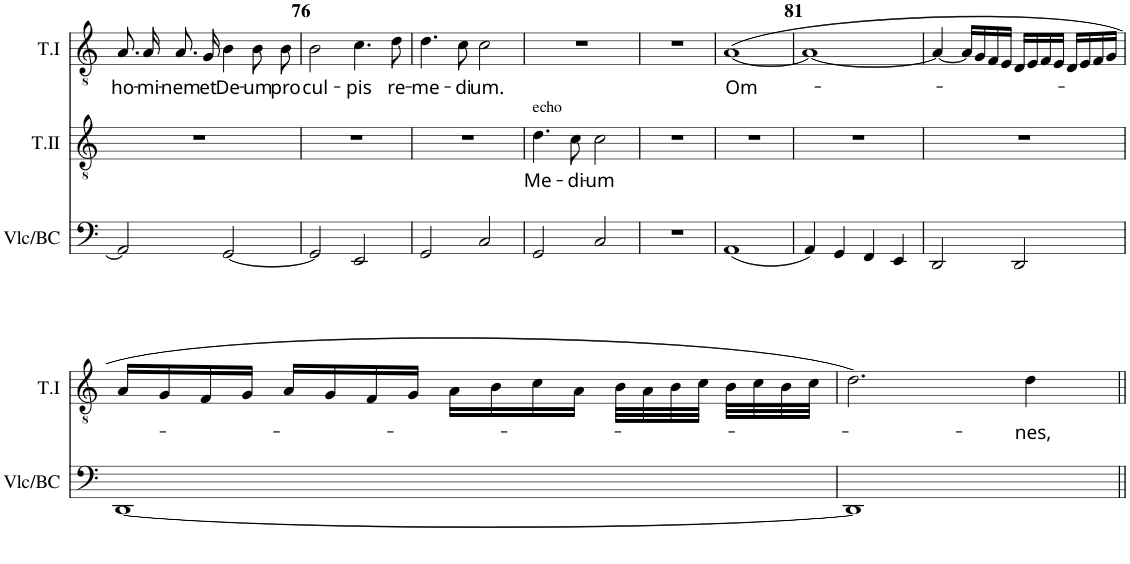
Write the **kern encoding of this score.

**kern	**kern	**text	**kern	**text
*part3	*part2	*part2	*part1	*part1
*staff3	*staff2	*staff2	*staff1	*staff1
*I"Violoncelle &amp; Basse Continue	*I"Tenor II	*	*I"Tenor I	*
*I'Vlc/BC	*I'T.II	*	*I'T.I	*
!!LO:PB:g=z
*clefF4	*clefGv2	*	*clefGv2	*
*	*Trd7c12	*	*Trd7c12	*
*k[]	*k[]	*	*k[]	*
*M2/2	*M2/2	*	*M2/2	*
*met(c|)	*met(c|)	*	*met(c|)	*
=75	=75	=75	=75	=75
!	!	!	!	!LO:LY:b
2AA/]	1r	.	8.A/	ho-
!	!	!	!	!LO:LY:b
.	.	.	16A/	-mi-
!	!	!	!	!LO:LY:b
.	.	.	8.A/	-nem
!	!	!	!	!LO:LY:b
.	.	.	16G/	et
!	!	!	!	!LO:LY:b
[2GG/	.	.	4B\	De-
!	!	!	!	!LO:LY:b
.	.	.	8B\	-um
!	!	!	!	!LO:LY:b
.	.	.	8B\	pro
=76	=76	=76	=76	=76
!	!	!	!	!LO:LY:b
2GG/]	1r	.	2B\	cul-
!	!	!	!	!LO:LY:b
2EE/	.	.	4.c\	-pis
!	!	!	!	!LO:LY:b
.	.	.	8d\	re-
=77	=77	=77	=77	=77
!	!	!	!	!LO:LY:b
2GG/	1r	.	4.d\	-me-
!	!	!	!	!LO:LY:b
.	.	.	8c\	-di
!	!	!	!	!LO:LY:b
2C/	.	.	2c\	um.
=78	=78	=78	=78	=78
!	!LO:TX:a:t=echo	!	!	!
!	!	!LO:LY:b	!	!
2GG/	4.d\	Me-	1r	.
!	!	!LO:LY:b	!	!
.	8c\	-di-	.	.
!	!	!LO:LY:b	!	!
2C/	2c\	-um	.	.
=79	=79	=79	=79	=79
1r	1r	.	1r	.
=80	=80	=80	=80	=80
!	!	!	!	!LO:LY:b
(1AA	1r	.	([<1A	Om-
=81	=81	=81	=81	=81
4AA/)	1r	.	1A_	.
4GG/	.	.	.	.
4FF/	.	.	.	.
4EE/	.	.	.	.
=82	=82	=82	=82	=82
2DD/	1r	.	4A/_	.
.	.	.	16A/LL]	.
.	.	.	16G/	.
.	.	.	16F/	.
.	.	.	16E/JJ	.
2DD/	.	.	16D/LL	.
.	.	.	16E/	.
.	.	.	16F/	.
.	.	.	16E/JJ	.
.	.	.	16D/LL	.
.	.	.	16E/	.
.	.	.	16F/	.
.	.	.	16G/JJ	.
!!LO:LB:g=z
=83	=83	=83	=83	=83
[1DD	1r	.	16A/LL	.
.	.	.	16G/	.
.	.	.	16F/	.
.	.	.	16G/JJ	.
.	.	.	16A/LL	.
.	.	.	16G/	.
.	.	.	16F/	.
.	.	.	16G/JJ	.
.	.	.	16A\LL	.
.	.	.	16B\	.
.	.	.	16c\	.
.	.	.	16A\JJ	.
.	.	.	32B\LLL	.
.	.	.	32A\	.
.	.	.	32B\	.
.	.	.	32c\JJJ	.
.	.	.	32B\LLL	.
.	.	.	32c\	.
.	.	.	32B\	.
.	.	.	32c\JJJ	.
=84	=84	=84	=84	=84
1DD]	1r	.	2.d\)	.
!	!	!	!	!LO:LY:b
.	.	.	4d\	-nes,
=||	=||	=||	=||	=||
*-	*-	*-	*-	*-
